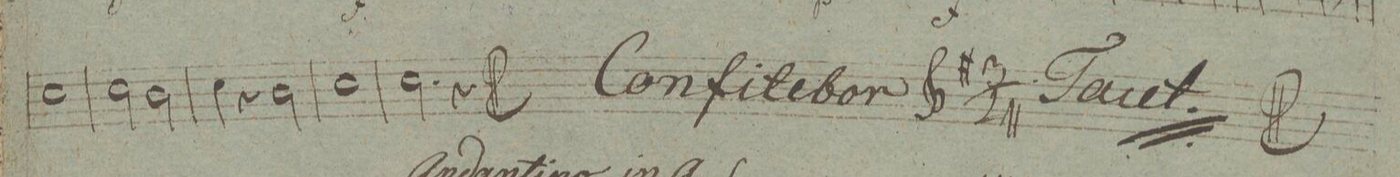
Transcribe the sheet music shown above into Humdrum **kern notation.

**kern	**dynam
*I"Clarinetto 2do in C.	*
*clefG2	*
*k[]	*
*met(c|)	*
*M2/2	*
1cc	.
=89	=89
2cc\	.
2b\	.
=90	=90
4cc\	.
4r	.
2b\	.
=91	=91
1cc	.
=92	=92
2.cc\	.
4r	.
==	==
*-	*-
